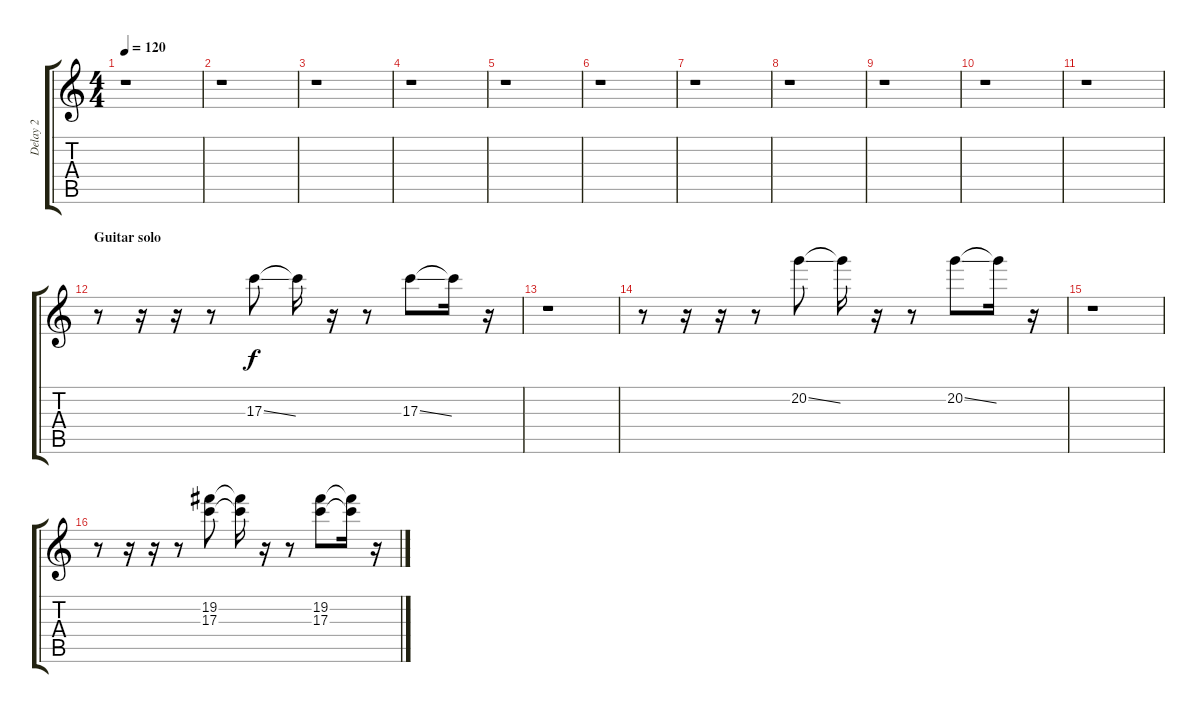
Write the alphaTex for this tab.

\track ("Delay 2" "Delay 2") {instrument distortionguitar}
\staff {score tabs}
\tuning (E4 B3 G3 D3 A2 E2) {hide}
\ts (4 4)
\tempo 120
\clef g2
\ks c
r.1{dy f} |
r.1 |
r.1 |
r.1 |
r.1 |
r.1 |
r.1 |
r.1 |
r.1 |
r.1 |
r.1 |
\section ("" "Guitar solo")
r.8 r.16 r.16 r.8 17.3{ss}.8 17.3{t}.16 r.16 r.8 17.3{ss}.8 17.3{t}.16 r.16 |
r.1 |
r.8 r.16 r.16 r.8 20.2{ss}.8 20.2{t}.16 r.16 r.8 20.2{ss}.8 20.2{t}.16 r.16 |
r.1 |
r.8 r.16 r.16 r.8 (19.2 17.3).8 (19.2{t} 17.3{t}).16 r.16 r.8 (19.2 17.3).8 (19.2{t} 17.3{t}).16 r.16
